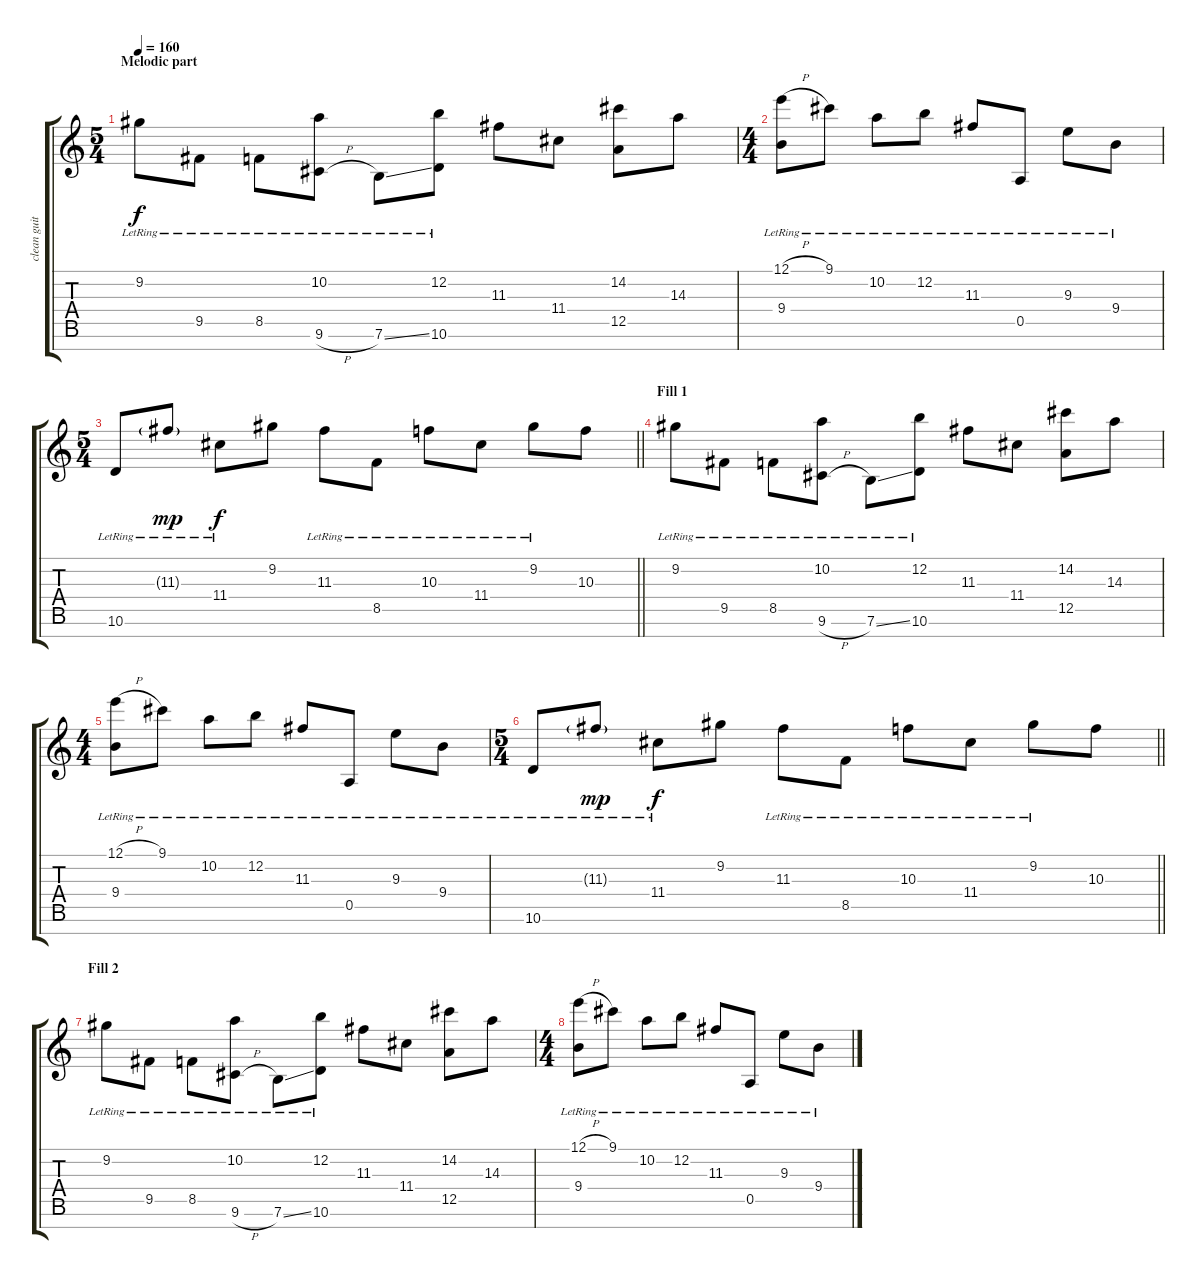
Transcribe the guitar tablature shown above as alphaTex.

\track ("clean guitar 1" "clean guit") {instrument acousticguitarsteel}
\staff {score tabs}
\tuning (E4 B3 G3 D3 A2 E2 B1) {hide}
\ts (5 4)
\section ("" "Melodic part")
\tempo 160
\clef g2
\ks c
9.2{lr}.8{dy f} 9.5{lr}.8 8.5{lr}.8 (10.2{lr} 9.6{h lr}).8 7.6{ss lr}.8 (12.2{lr} 10.6{lr}).8 11.3.8 11.4.8 (14.2 12.5).8 14.3.8 |
\ts (4 4)
(12.1{h lr} 9.4{lr}).8 9.1{lr}.8 10.2{lr}.8 12.2{lr}.8 11.3{lr}.8 0.5{lr}.8 9.3{lr}.8 9.4{lr}.8 |
\ts (5 4)
\barLineRight lightlight
10.6{lr}.8 11.3{g lr}.8{dy mp} 11.4{lr}.8{dy f} 9.2.8 11.3{lr}.8 8.5{lr}.8 10.3{lr}.8 11.4{lr}.8 9.2{lr}.8 10.3.8 |
\section ("" "Fill 1")
9.2{lr}.8 9.5{lr}.8 8.5{lr}.8 (10.2{lr} 9.6{h lr}).8 7.6{ss lr}.8 (12.2{lr} 10.6{lr}).8 11.3.8 11.4.8 (14.2 12.5).8 14.3.8 |
\ts (4 4)
(12.1{h lr} 9.4{lr}).8 9.1{lr}.8 10.2{lr}.8 12.2{lr}.8 11.3{lr}.8 0.5{lr}.8 9.3{lr}.8 9.4{lr}.8 |
\ts (5 4)
\barLineRight lightlight
10.6{lr}.8 11.3{g lr}.8{dy mp} 11.4{lr}.8{dy f} 9.2.8 11.3{lr}.8 8.5{lr}.8 10.3{lr}.8 11.4{lr}.8 9.2{lr}.8 10.3.8 |
\section ("" "Fill 2")
9.2{lr}.8 9.5{lr}.8 8.5{lr}.8 (10.2{lr} 9.6{h lr}).8 7.6{ss lr}.8 (12.2{lr} 10.6{lr}).8 11.3.8 11.4.8 (14.2 12.5).8 14.3.8 |
\ts (4 4)
(12.1{h lr} 9.4{lr}).8 9.1{lr}.8 10.2{lr}.8 12.2{lr}.8 11.3{lr}.8 0.5{lr}.8 9.3{lr}.8 9.4{lr}.8
